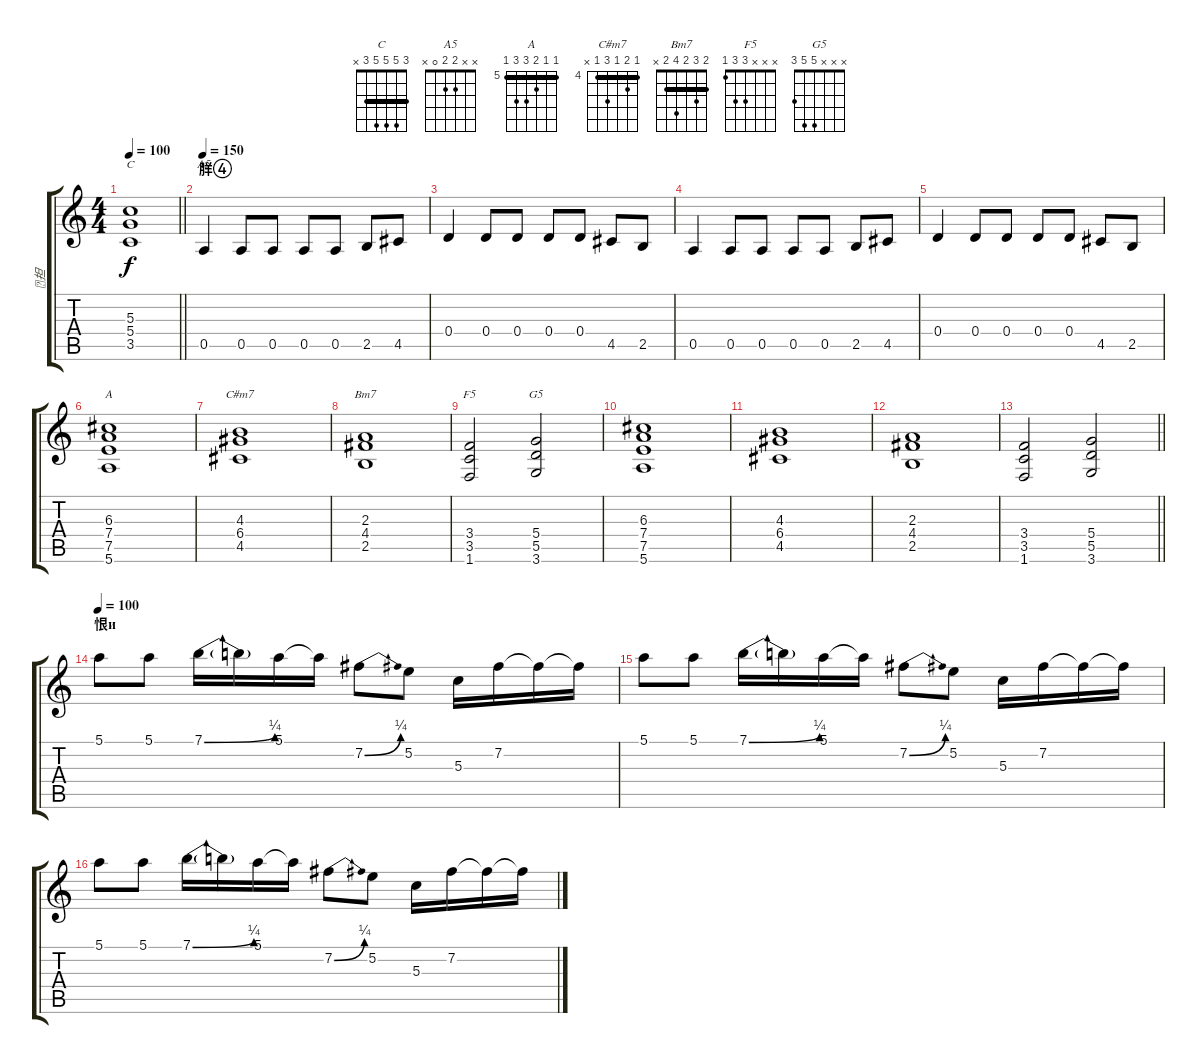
\track ("担" "担") {instrument distortionguitar}
\staff {score tabs}
\tuning (E4 B3 G3 D3 A2 E2) {hide}
\chord ("C" 3 5 5 5 3 x) {barre 3}
\chord ("A5" x x 2 2 0 x)
\chord ("A" 5 5 6 7 7 5) {firstfret 5 barre 5}
\chord ("C#m7" 4 5 4 6 4 x) {firstfret 4 barre 4}
\chord ("Bm7" 2 3 2 4 2 x) {barre 2}
\chord ("F5" x x x 3 3 1)
\chord ("G5" x x x 5 5 3)
\ts (4 4)
\tempo 100
\clef g2
\barLineRight lightlight
\ks c
(5.3 5.4 3.5).1{ch "C" dy f} |
\section ("" "羘")
\tempo 150
0.5.4{ch "A5"} 0.5.8 0.5.8 0.5.8 0.5.8 2.5.8 4.5.8 |
0.4.4 0.4.8 0.4.8 0.4.8 0.4.8 4.5.8 2.5.8 |
0.5.4 0.5.8 0.5.8 0.5.8 0.5.8 2.5.8 4.5.8 |
0.4.4 0.4.8 0.4.8 0.4.8 0.4.8 4.5.8 2.5.8 |
(6.3 7.4 7.5 5.6).1{ch "A"} |
(4.3 6.4 4.5).1{ch "C#m7"} |
(2.3 4.4 2.5).1{ch "Bm7"} |
(3.4 3.5 1.6).2{ch "F5"} (5.4 5.5 3.6).2{ch "G5"} |
(6.3 7.4 7.5 5.6).1 |
(4.3 6.4 4.5).1 |
(2.3 4.4 2.5).1 |
\barLineRight lightlight
(3.4 3.5 1.6).2 (5.4 5.5 3.6).2 |
\section ("" "恨и")
\tempo 100
5.1.8 5.1.8 7.1{be (bend 0 0 60 1)}.16 7.1{t}.16 5.1.16 5.1{t}.16 7.2{be (bend 0 0 60 1)}.8 5.2.8 5.3.16 7.2.16 7.2{t}.16 7.2{t}.16 |
5.1.8 5.1.8 7.1{be (bend 0 0 60 1)}.16 7.1{t}.16 5.1.16 5.1{t}.16 7.2{be (bend 0 0 60 1)}.8 5.2.8 5.3.16 7.2.16 7.2{t}.16 7.2{t}.16 |
5.1.8 5.1.8 7.1{be (bend 0 0 60 1)}.16 7.1{t}.16 5.1.16 5.1{t}.16 7.2{be (bend 0 0 60 1)}.8 5.2.8 5.3.16 7.2.16 7.2{t}.16 7.2{t}.16
